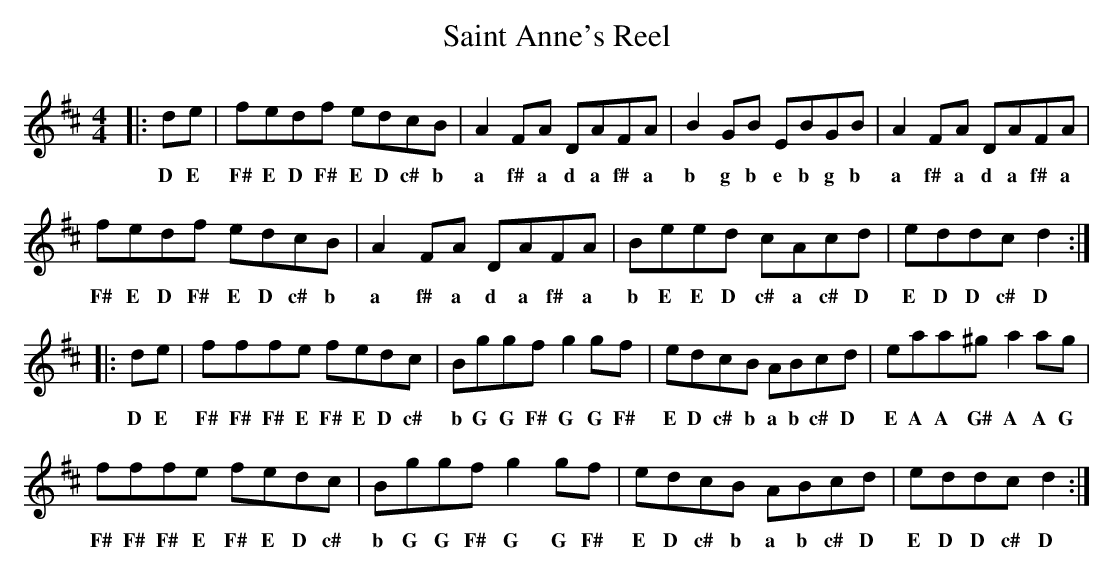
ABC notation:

X:1
T:Saint Anne's Reel
M:4/4
L:1/8
K:D
|:de|fedf edcB|A2FA DAFA|B2GB EBGB|A2FA DAFA|
w:D E F# E D F# E D c# b a f# a d a f# a b g b e b g b a f# a d a f# a
fedf edcB|A2FA DAFA|Beed cAcd|eddc d2:|
w:F# E D F# E D c# b a f# a d a f# a b E E D c# a c# D E D D c# D
|:de|fffe fedc|Bggf g2gf|edcB ABcd|eaa^g a2ag|
w:D E F# F# F# E F# E D c# b G G F# G G F# E D c# b a b c# D E A A G# A A G
fffe fedc|Bggf g2gf|edcB ABcd|eddc d2:|
w:F# F# F# E F# E D c# b G G F# G G F# E D c# b a b c# D E D D c# D
